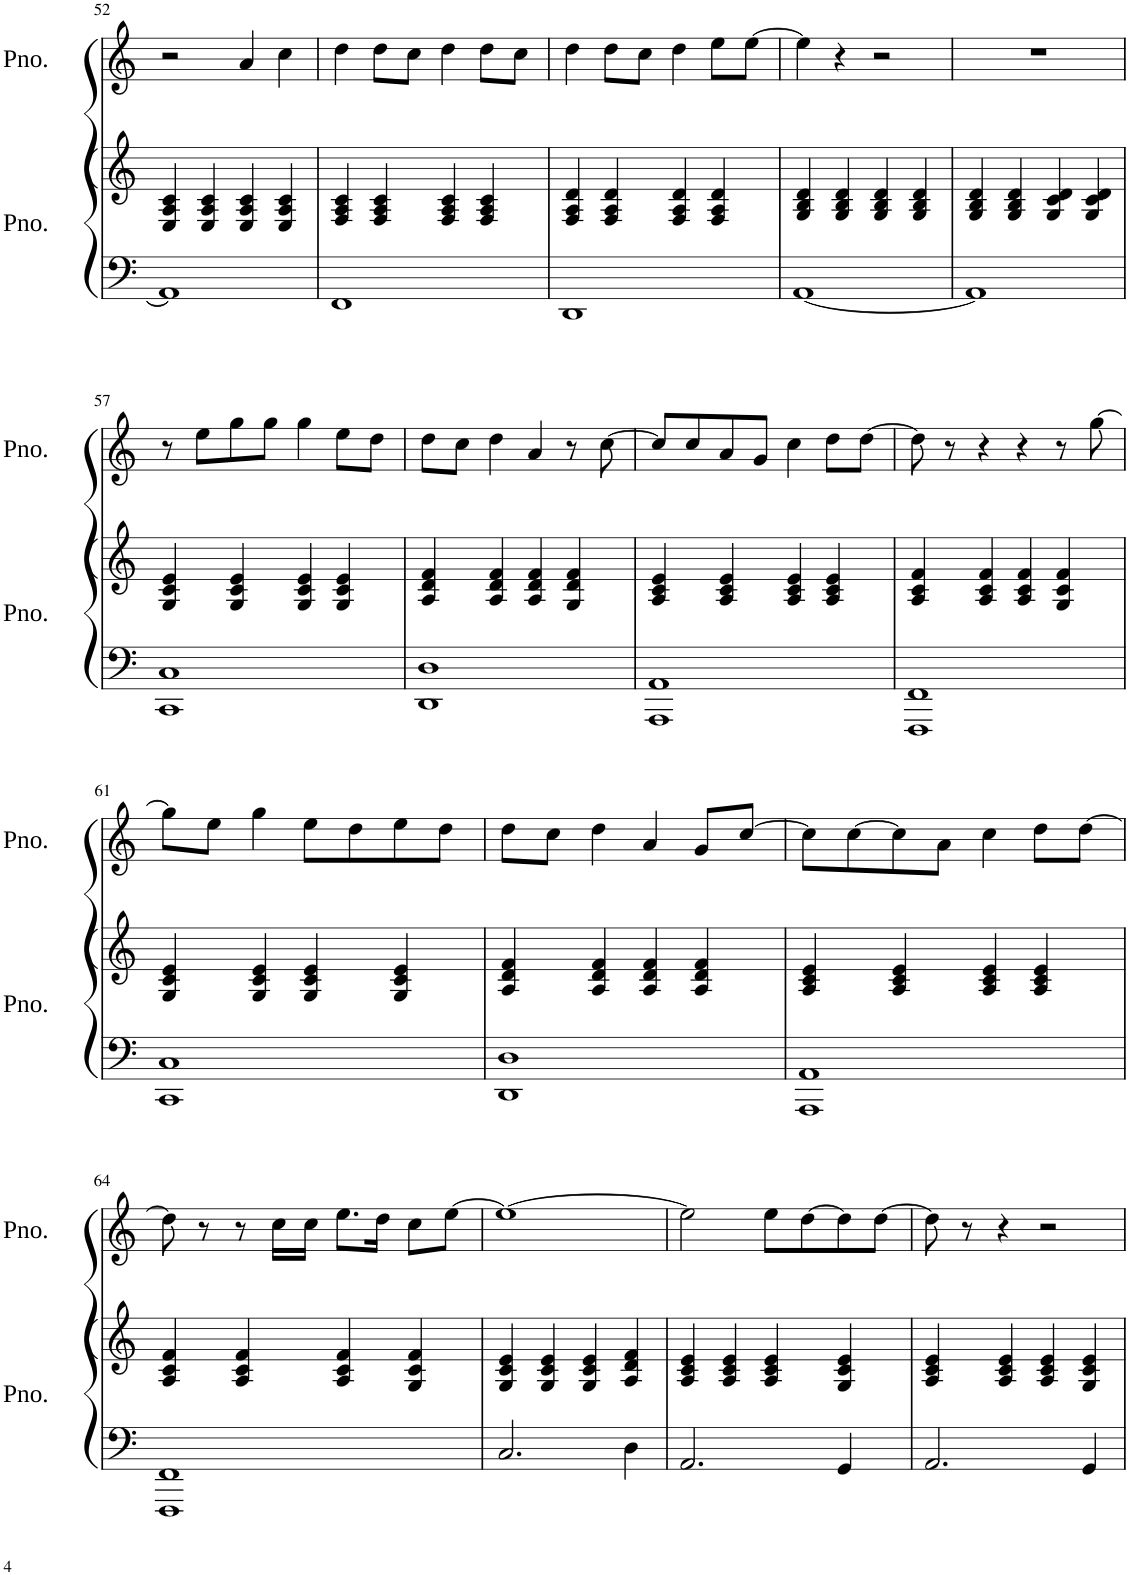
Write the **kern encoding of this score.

**kern	**kern	**kern
*part2	*part2	*part1
*staff3	*staff2	*staff1
*I"Piano	*	*I"Piano
*I'Pno.	*	*I'Pno.
!!LO:PB:g=z
*clefF4	*clefG2	*clefG2
*k[]	*k[]	*k[]
*M4/4	*M4/4	*M4/4
=52	=52	=52
1AA]	4E/ 4A/ 4c/	2r
.	4E/ 4A/ 4c/	.
.	4E/ 4A/ 4c/	4a/
.	4E/ 4A/ 4c/	4cc\
=53	=53	=53
1FF	4F/ 4A/ 4c/	4dd\
.	4F/ 4A/ 4c/	8dd\L
.	.	8cc\J
.	4F/ 4A/ 4c/	4dd\
.	4F/ 4A/ 4c/	8dd\L
.	.	8cc\J
=54	=54	=54
1DD	4F/ 4A/ 4d/	4dd\
.	4F/ 4A/ 4d/	8dd\L
.	.	8cc\J
.	4F/ 4A/ 4d/	4dd\
.	4F/ 4A/ 4d/	8ee\L
.	.	[8ee\J
=55	=55	=55
[1AA	4G/ 4B/ 4d/	4ee\]
.	4G/ 4B/ 4d/	4r
.	4G/ 4B/ 4d/	2r
.	4G/ 4B/ 4d/	.
=56	=56	=56
1AA]	4G/ 4B/ 4d/	1r
.	4G/ 4B/ 4d/	.
.	4G/ 4c/ 4d/	.
.	4G/ 4c/ 4d/	.
!!LO:LB:g=z
=57	=57	=57
1CC 1C	4G/ 4c/ 4e/	8r
.	.	8ee\L
.	4G/ 4c/ 4e/	8gg\
.	.	8gg\J
.	4G/ 4c/ 4e/	4gg\
.	4G/ 4c/ 4e/	8ee\L
.	.	8dd\J
=58	=58	=58
1DD 1D	4A/ 4d/ 4f/	8dd\L
.	.	8cc\J
.	4A/ 4d/ 4f/	4dd\
.	4A/ 4d/ 4f/	4a/
.	4G/ 4d/ 4f/	8r
.	.	[8cc\
=59	=59	=59
1AAA 1AA	4A/ 4c/ 4e/	8cc/L]
.	.	8cc/
.	4A/ 4c/ 4e/	8a/
.	.	8g/J
.	4A/ 4c/ 4e/	4cc\
.	4A/ 4c/ 4e/	8dd\L
.	.	[8dd\J
=60	=60	=60
1FFF 1FF	4A/ 4c/ 4f/	8dd\]
.	.	8r
.	4A/ 4c/ 4f/	4r
.	4A/ 4c/ 4f/	4r
.	4G/ 4c/ 4f/	8r
.	.	[8gg\
!!LO:LB:g=z
=61	=61	=61
1CC 1C	4G/ 4c/ 4e/	8gg\L]
.	.	8ee\J
.	4G/ 4c/ 4e/	4gg\
.	4G/ 4c/ 4e/	8ee\L
.	.	8dd\
.	4G/ 4c/ 4e/	8ee\
.	.	8dd\J
=62	=62	=62
1DD 1D	4A/ 4d/ 4f/	8dd\L
.	.	8cc\J
.	4A/ 4d/ 4f/	4dd\
.	4A/ 4d/ 4f/	4a/
.	4A/ 4d/ 4f/	8g/L
.	.	[8cc/J
=63	=63	=63
1AAA 1AA	4A/ 4c/ 4e/	8cc\L]
.	.	[8cc\
.	4A/ 4c/ 4e/	8cc\]
.	.	8a\J
.	4A/ 4c/ 4e/	4cc\
.	4A/ 4c/ 4e/	8dd\L
.	.	[8dd\J
!!LO:LB:g=z
=64	=64	=64
1FFF 1FF	4A/ 4c/ 4f/	8dd\]
.	.	8r
.	4A/ 4c/ 4f/	8r
.	.	16cc\LL
.	.	16cc\JJ
.	4A/ 4c/ 4f/	8.ee\L
.	.	16dd\Jk
.	4G/ 4c/ 4f/	8cc\L
.	.	[8ee\J
=65	=65	=65
2.C/	4G/ 4c/ 4e/	1ee_
.	4G/ 4c/ 4e/	.
.	4G/ 4c/ 4e/	.
4D\	4A/ 4d/ 4f/	.
=66	=66	=66
2.AA/	4A/ 4c/ 4e/	2ee\]
.	4A/ 4c/ 4e/	.
.	4A/ 4c/ 4e/	8ee\L
.	.	[8dd\
4GG/	4G/ 4c/ 4e/	8dd\]
.	.	[8dd\J
=67	=67	=67
2.AA/	4A/ 4c/ 4e/	8dd\]
.	.	8r
.	4A/ 4c/ 4e/	4r
.	4A/ 4c/ 4e/	2r
4GG/	4G/ 4c/ 4e/	.
=	=	=
*-	*-	*-
